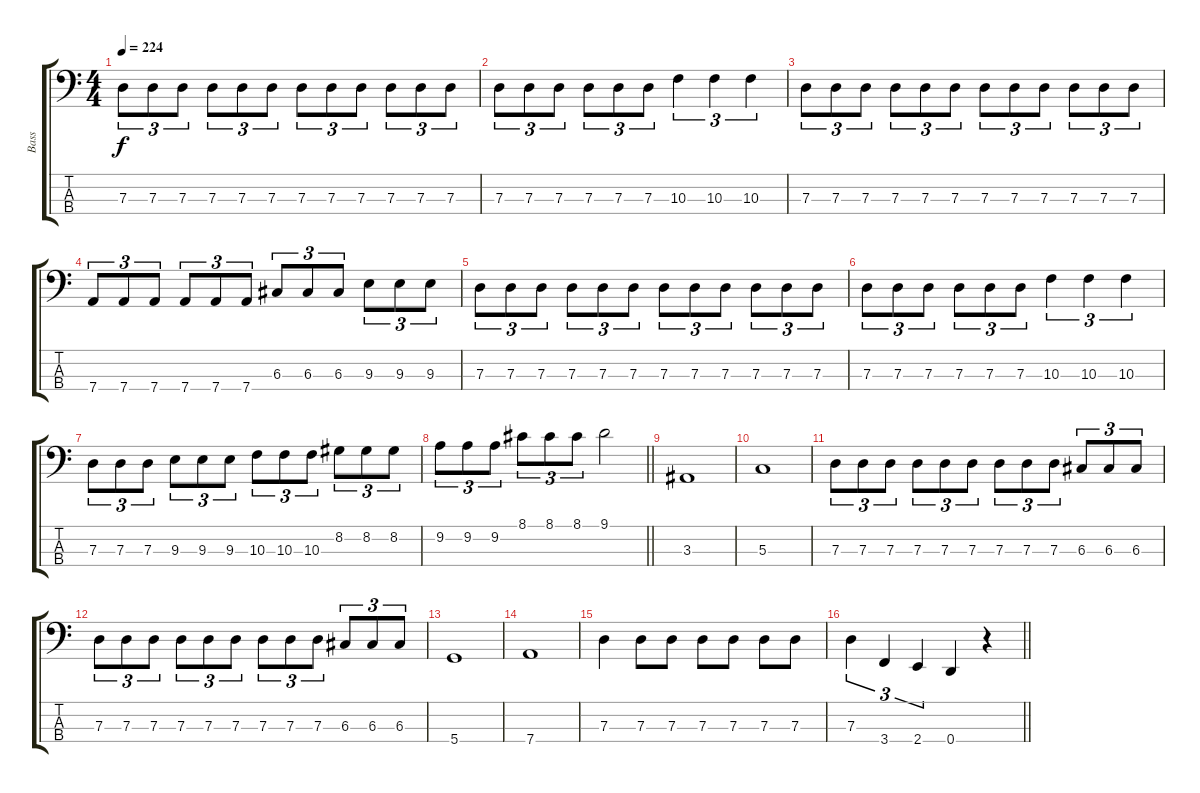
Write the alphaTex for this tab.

\track ("Bass" "Bass") {instrument electricbasspick}
\staff {score tabs}
\tuning (F2 C2 G1 D1) {hide}
\ts (4 4)
\tempo 224
\clef f4
\ks c
7.3.8{tu (3 2) dy f} 7.3.8{tu (3 2)} 7.3.8{tu (3 2)} 7.3.8{tu (3 2)} 7.3.8{tu (3 2)} 7.3.8{tu (3 2)} 7.3.8{tu (3 2)} 7.3.8{tu (3 2)} 7.3.8{tu (3 2)} 7.3.8{tu (3 2)} 7.3.8{tu (3 2)} 7.3.8{tu (3 2)} |
7.3.8{tu (3 2)} 7.3.8{tu (3 2)} 7.3.8{tu (3 2)} 7.3.8{tu (3 2)} 7.3.8{tu (3 2)} 7.3.8{tu (3 2)} 10.3.4{tu (3 2)} 10.3.4{tu (3 2)} 10.3.4{tu (3 2)} |
7.3.8{tu (3 2)} 7.3.8{tu (3 2)} 7.3.8{tu (3 2)} 7.3.8{tu (3 2)} 7.3.8{tu (3 2)} 7.3.8{tu (3 2)} 7.3.8{tu (3 2)} 7.3.8{tu (3 2)} 7.3.8{tu (3 2)} 7.3.8{tu (3 2)} 7.3.8{tu (3 2)} 7.3.8{tu (3 2)} |
7.4.8{tu (3 2)} 7.4.8{tu (3 2)} 7.4.8{tu (3 2)} 7.4.8{tu (3 2)} 7.4.8{tu (3 2)} 7.4.8{tu (3 2)} 6.3.8{tu (3 2)} 6.3.8{tu (3 2)} 6.3.8{tu (3 2)} 9.3.8{tu (3 2)} 9.3.8{tu (3 2)} 9.3.8{tu (3 2)} |
7.3.8{tu (3 2)} 7.3.8{tu (3 2)} 7.3.8{tu (3 2)} 7.3.8{tu (3 2)} 7.3.8{tu (3 2)} 7.3.8{tu (3 2)} 7.3.8{tu (3 2)} 7.3.8{tu (3 2)} 7.3.8{tu (3 2)} 7.3.8{tu (3 2)} 7.3.8{tu (3 2)} 7.3.8{tu (3 2)} |
7.3.8{tu (3 2)} 7.3.8{tu (3 2)} 7.3.8{tu (3 2)} 7.3.8{tu (3 2)} 7.3.8{tu (3 2)} 7.3.8{tu (3 2)} 10.3.4{tu (3 2)} 10.3.4{tu (3 2)} 10.3.4{tu (3 2)} |
7.3.8{tu (3 2)} 7.3.8{tu (3 2)} 7.3.8{tu (3 2)} 9.3.8{tu (3 2)} 9.3.8{tu (3 2)} 9.3.8{tu (3 2)} 10.3.8{tu (3 2)} 10.3.8{tu (3 2)} 10.3.8{tu (3 2)} 8.2.8{tu (3 2)} 8.2.8{tu (3 2)} 8.2.8{tu (3 2)} |
\barLineRight lightlight
9.2.8{tu (3 2)} 9.2.8{tu (3 2)} 9.2.8{tu (3 2)} 8.1.8{tu (3 2)} 8.1.8{tu (3 2)} 8.1.8{tu (3 2)} 9.1.2 |
3.3.1 |
5.3.1 |
7.3.8{tu (3 2)} 7.3.8{tu (3 2)} 7.3.8{tu (3 2)} 7.3.8{tu (3 2)} 7.3.8{tu (3 2)} 7.3.8{tu (3 2)} 7.3.8{tu (3 2)} 7.3.8{tu (3 2)} 7.3.8{tu (3 2)} 6.3.8{tu (3 2)} 6.3.8{tu (3 2)} 6.3.8{tu (3 2)} |
7.3.8{tu (3 2)} 7.3.8{tu (3 2)} 7.3.8{tu (3 2)} 7.3.8{tu (3 2)} 7.3.8{tu (3 2)} 7.3.8{tu (3 2)} 7.3.8{tu (3 2)} 7.3.8{tu (3 2)} 7.3.8{tu (3 2)} 6.3.8{tu (3 2)} 6.3.8{tu (3 2)} 6.3.8{tu (3 2)} |
5.4.1 |
7.4.1 |
7.3.4 7.3.8 7.3.8 7.3.8 7.3.8 7.3.8 7.3.8 |
\barLineRight lightlight
7.3.4{tu (3 2)} 3.4.4{tu (3 2)} 2.4.4{tu (3 2)} 0.4.4 r.4
